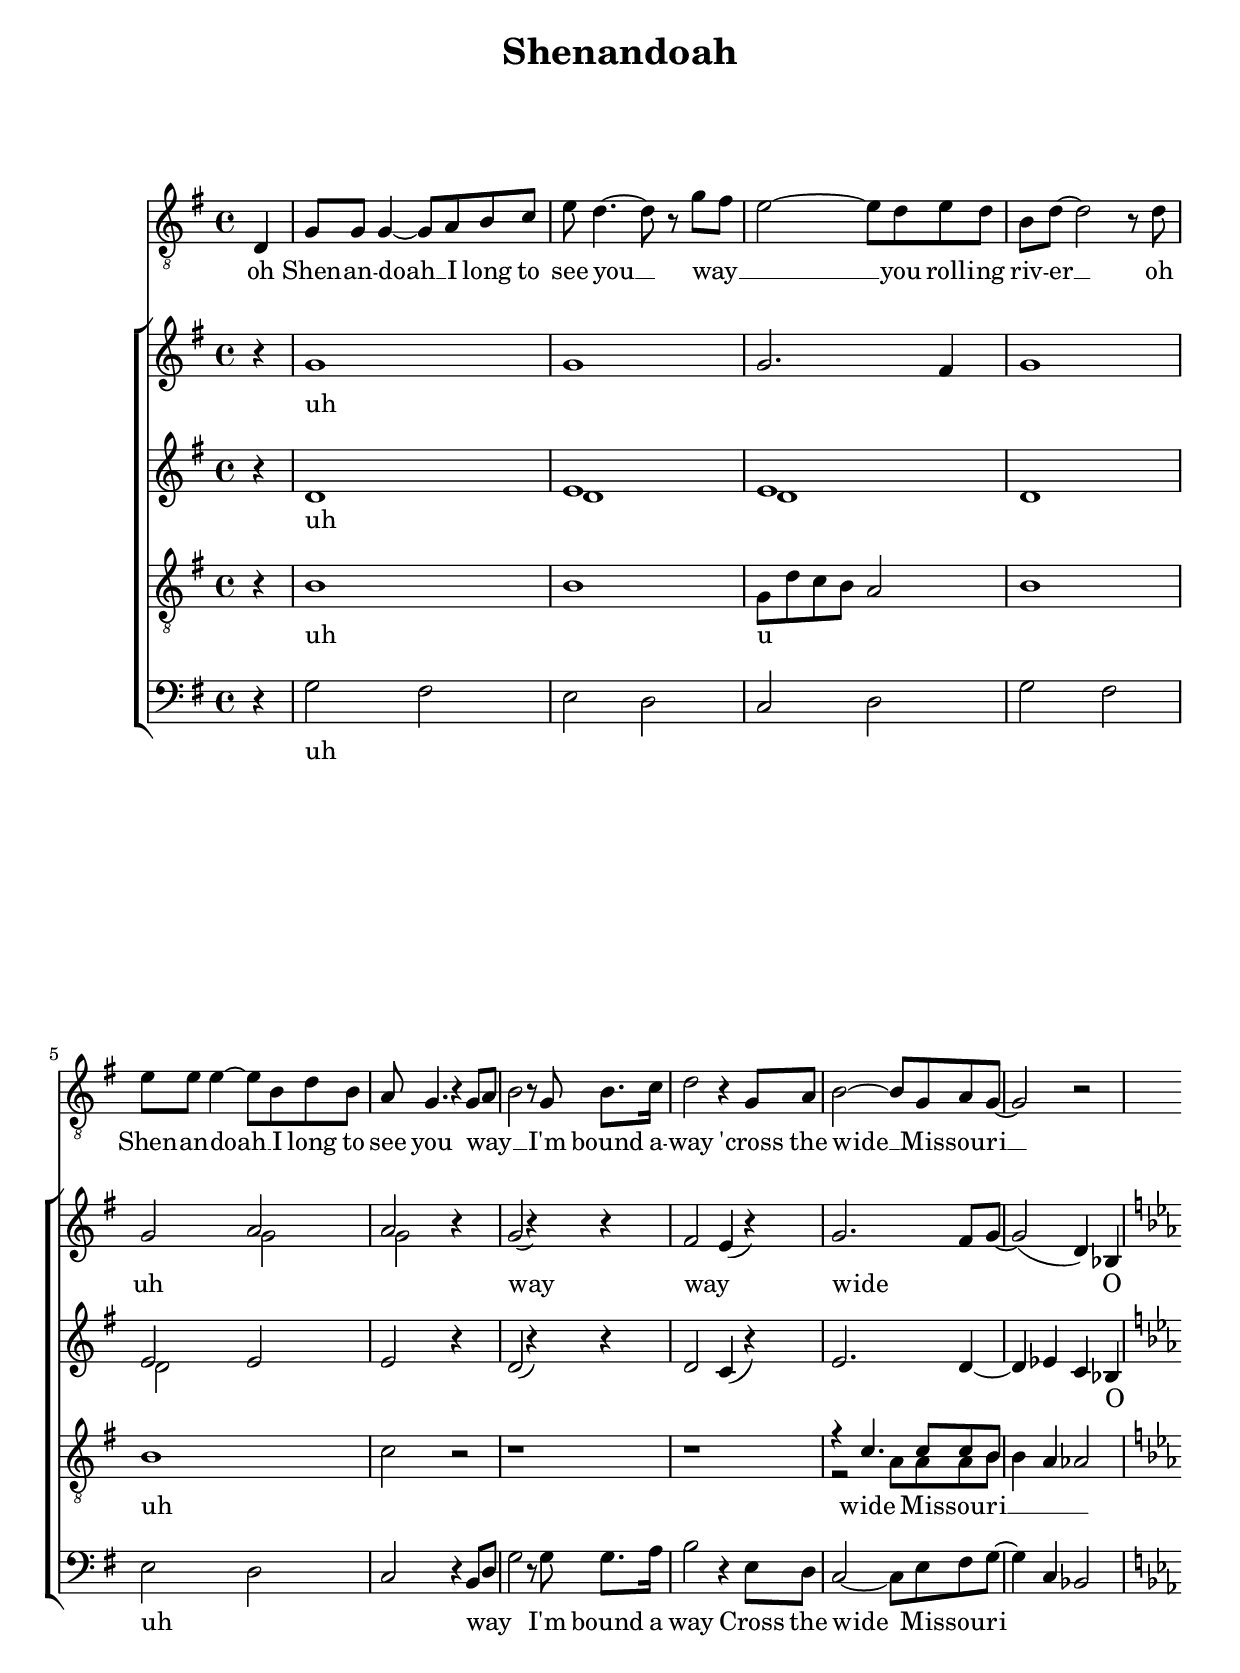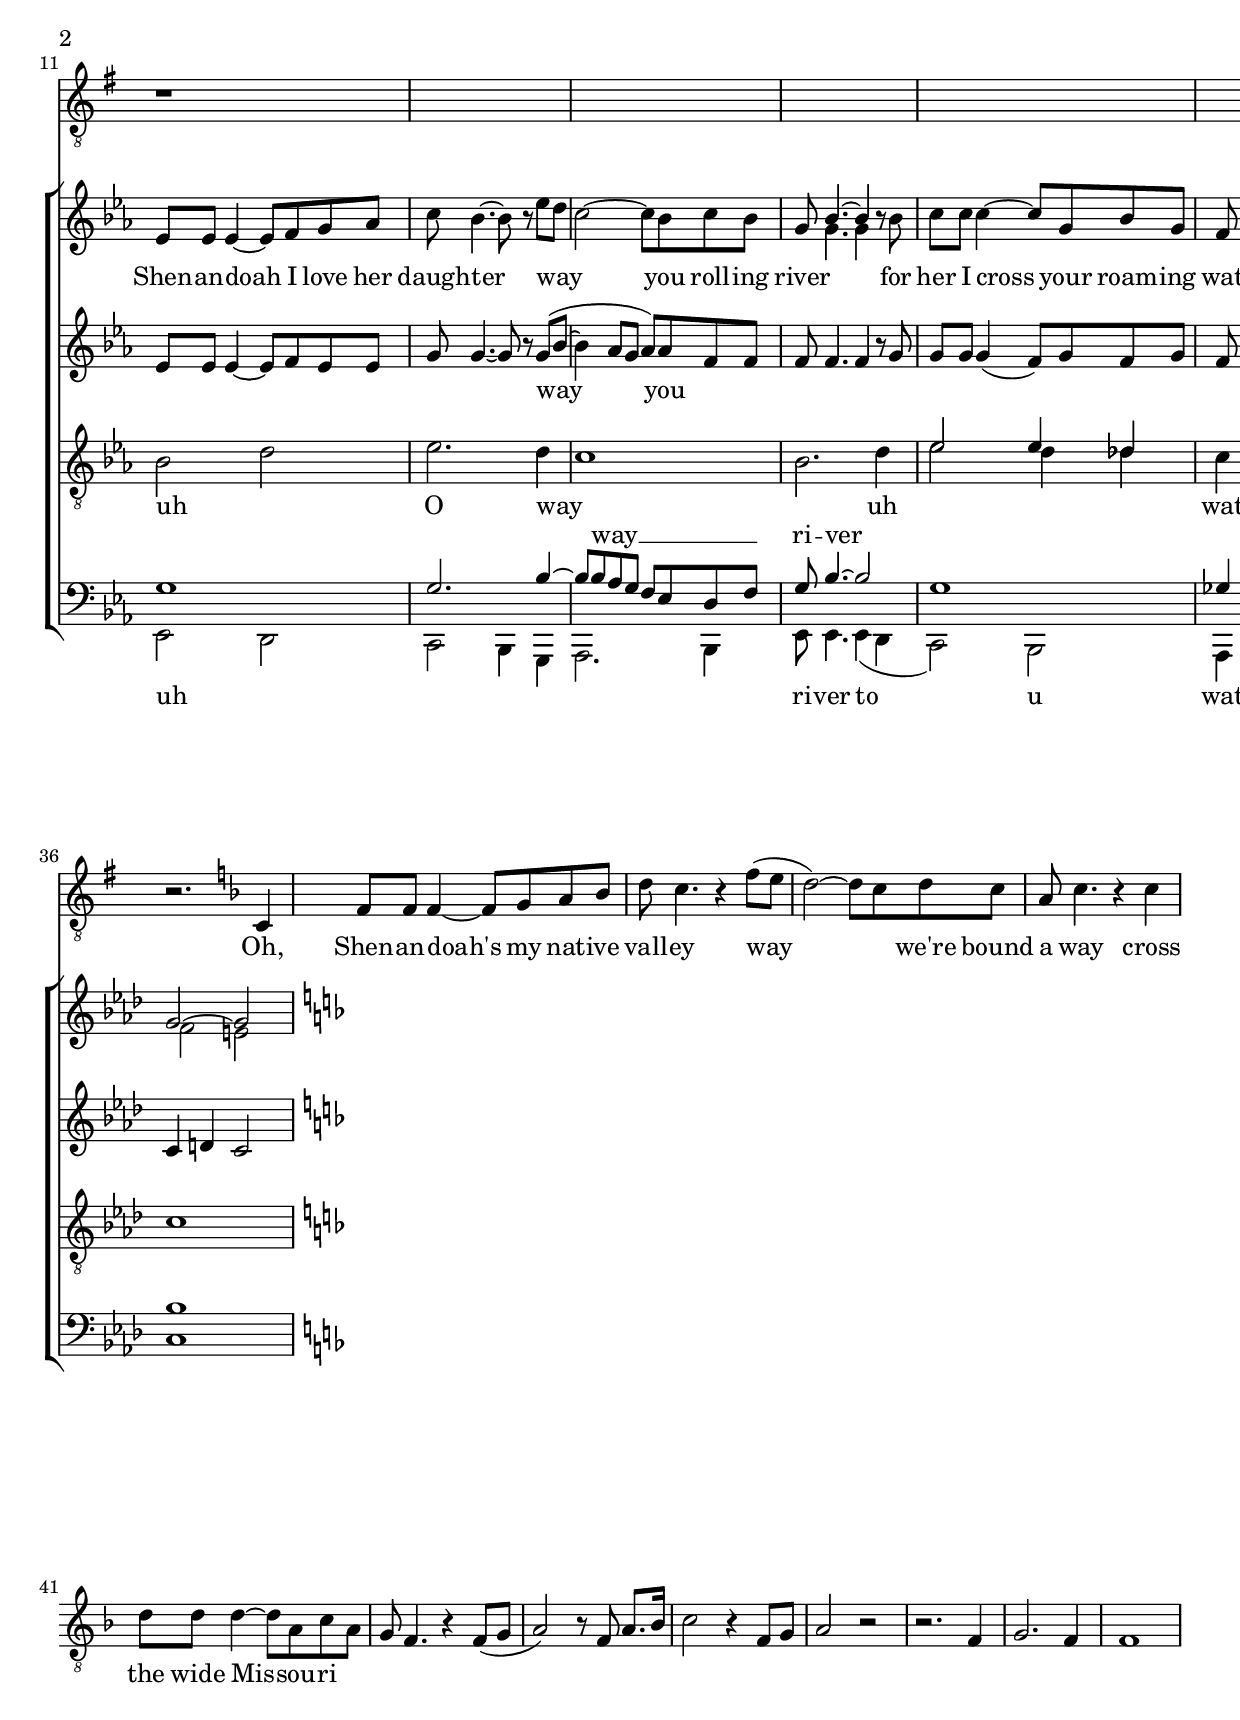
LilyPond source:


\version "2.18.2"

\header {
  title = "Shenandoah"
}

global = {
  \time 4/4
}

solo = \relative c {
  \key g \major
  \partial 4 d4 g8 g g4~ g8 a b c e d4.~ d8 r g fis e2~ e8 d e d b d~ d2 r8 d e e e4~ e8 b d b a g4. r4 g8 a b2 r8 g b8. c16 d2 r4 g,8 a b2~ b8 g a g~ g2 r2

  r1*25 r2.
  \key f \major
  c,4 f8 f f4 ~f8  g a bes | d c4. r4 f8 (e d2) ~d8 c d c | a c4. r4 c | d8 d d4 ~d8 a c a | g f4. r4 f8 (g a2) r8 f a8. bes16 | c2 r4 f,8 g | a2 r2 | r2. f4 | g2. f4 | f1 
}

solo_words = \lyricmode {
  oh Shen -- an -- doah __ I long to see you __ way __ _ _ you roll -- ing riv -- er __ oh Shen -- an -- doah __ I long to see you  way __ _ _ I'm bound a -- way 'cross the wide __ Mis -- sou -- ri __

  Oh, Shen -- an -- doah's my nat -- ive vall -- ey way ___ we're bound a way cross the wide Mis -- sou -- ri
}

soprano_notes = \relative c'' {
  \key g \major 
  \partial 4 r4 g1  g1 g2. fis4 g1 g2 << { a2 a } \\ { g2 g } >> r4*2  g2 (r4) r  fis2 e4 (r4)  g2. fis8 g ~ g2 (d4) bes
  
  \key ees \major 
  ees8 ees ees4 ~ees8 f g aes c bes4. ~bes8 r8 ees8 d c2 ~c8 bes c bes g <<{bes4. ~bes4} \\ {g4. g4}>> r8 bes c c c4 ~c8 g bes g f ees4. r8 bes8 (ees f
  g2) r8 ees g8. aes16 bes2 \glissando f4 ees8 f g2 ~g8 ees f ees ~ees8 f 
  << 
  {
    \voiceOne
    g8 bes ~bes4 cis
  } 
  \new Voice 
  {
    \voiceTwo
    g8 ~g4. b4
  } 
  >> 

  \key fis \major 
  ais8 gis fis2 << {gis4 ais2 cis cis2. cis4 cis2. cis4} \\ {fis,4 fis2 ais b2. gis4 gis2 fis4 gis } >> 
  << {ais1 gis2 gisis ais b } \\ {fis1 fis2 fis fis fis } >> fis4 eis e2

  \key aes \major
  f8 g aes bes c2 ~c1 aes4. c8 aes2 bes4. des8 c4 c
  c1 c1 ~c4 bes aes f 
  <<
   { g2 ~g }
   \\
   { f2 e }
  >>


  \key f \major

}

soprano_words = \lyricmode {
 uh _ _ _ _ uh way way _ wide _ _ O Shen -- an -- doah I love her daugh -- ter way _ _ you roll -- ing river for her I cross your roam -- ing wat -- ers way__
 I'm bound a way __ _ Cross the wide __ _ Mis -- sou -- ri _ _ _ O 
}

alto_notes = \relative c' {
  \key g \major 
  \partial 4 r4 d1 << {e1 e1} \\ {d1 d1} >> d1 << {e2} \\ {d2} >> e2 e2 r4*2 d2 (r4) r4 d2 c4 (r4) e2. d4 ~ d4 ees4 c4 bes4 

  \key ees \major 
  ees8 ees ees4 ~ees8 f8 ees8 ees g g4. ~g8 r8 g (bes ~bes4 aes8 g aes) aes f8 f f8 f4. f4 r8 g8 g g g4 (f8) g f g f ees4. r8 bes8 (ees f
  ees2) r8 ees ees8. f16 g2 \glissando ees ees ~ees8 ees d ees ~ees f4. ~f4 fis

  \key fis \major 
  fis8 dis cis2 cis4 dis2 << { gis4 ais8 gis gis2.. eis8} \\ { eis4 fis8 eis fis2 (eis8) fis8 eis eis} >> eis8 eis4. dis4 eis

  dis8 dis dis4 (e8) e e e cis dis4. d2 cis2 dis4 << {dis4} \\ {cis4} >> cis2 c4 c

  \key aes \major
  f2 r8 aes g ees f ees16 f ~f4 r2 des8 ees f4 ~f2 des e4 g
  aes2 ~aes8 aes g aes f ees16 f ~f4 r4 r8 ees f aes g ees f ees c (des) c4 d c2  

  \key f \major
}
alto_words = \lyricmode {
  uh _ _ _ _ _ _ _ _ _ _  O _ _ _ _ _ _  _ _ way you
}


tenor_notes = \relative c' {
  \key g \major 
  \partial 4 r4 b1 b g8 d' c b a2 b1 b c2 r r1 r 

  <<
  {
    \voiceOne
    r4 c4. c8 c b
  } 
  \new Voice {
    \voiceTwo 
    r2 a8 a a b
  }
  >> \oneVoice

  b4 a aes2

  \key ees \major 
  bes2 d ees2. d4 c1 bes2. d4 << {ees2 ees4 des} \\ {ees2 d4 des} >> c4 ces2 aes4

  << 
    \new Voice = "tenorI"
    { 
      \voiceOne
      bes8 bes ees d c2 | ees8 d bes g ges2 | bes2.. aes8 | g4 c des dis 
    }
    \new Voice = "tenorII"
    {
      \voiceTwo
      bes2 aes | bes c | bes2.. aes8 | g4 aes bes b
    }
  >>

  \key fis \major 
  <<
    { cis8 (cis8 cis4 ~cis8) gis ais b }
    \\
    { ais8 (ais8 ais4 ~ais8) gis ais b }
  >>

  dis8 cis4. ~cis4 fis8 eis dis2 ~dis8 cis dis cis ais8 cis4. ~cis4 r8 cis8 
  % 22-26 2 tenors with baritones 
  % b4 ais4 ~ais4 ais8 cis ~cis b4 ais8 b ais b b ais ais4. ais4 r8 cis8
  
  dis8 dis dis4 ~dis8 ais cis ais gis fis4. ~fis8 fis << {fis8 gis ais2 (b) ais1 } \\ { fis8 gis ais2 ~ais8 fis gis4 fis2 r4 c }>>

  \key aes \major
  <<
    {
      aes'8 bes c f ees2 f8 ees16 f ~f4 r8 des8 ees des c2 r8 f,8 ees' c bes c des bes c4 g'
      aes2 ~aes8 aes g aes f8 ees16 f ~f4
    }
    \\
    {
      aes,2 ~aes aes8 bes aes g f4 e f2 r8 f8 ees' c bes c des bes c4 c
      c8 g aes bes c2 c
    }
  >>

  r4 c c8 ees c bes des bes c (des) c1
  \key f \major

}
tenor_words = \lyricmode {
   uh _ u _ _ _ _ _ uh _ wide Mis -- sou -- ri __ _ _  _ uh _ O way _ _ uh wat -- ers way
}
tenorI_words = \lyricmode {
  \skip 8 way _ _ _ to do do do do
}
tenorII_words = \lyricmode {
  \skip 1 \skip 1 \skip 1 O uh _ _ _ _ Tis
}

bass_notes = \relative c' {
  \key g \major 
  \partial 4 r4 g2 fis e d c d g fis e d c r4 b8 d g2 r8 g g8. a16 b2 r4 e,8 d c2~c8 e fis g~g4 c,4 bes2
  
  \key ees \major << 
    \new Voice = "bari" { 
      \voiceOne
      g'1 g2. bes4 ~bes8 bes aes g f ees d f g bes4. ~bes2 g1 ges4 f2 fis4 
      g2 ees ees ees g4 aes bes2 ees,2. cis4


    } 
    \new Voice = "bass"
    { 
      \voiceTwo
      ees,2 d c bes4 g aes2. bes4 ees8 ees4. ees4 (d c2) bes aes4 des2 ces4 
      bes2 aes g aes bes2. d4 ees'2. cis4
    }
  >>
  \oneVoice

  \key fis \major 
  << 
    {
      \voiceOne
      fis8 fis fis4 ~fis8 gis ais b b4 ais ~ais ais8 cis ~cis b4 ais8 b ais b b ais8 ais4. ais4. ais8
      ais8 ais ais4 ~ais8 ais ais ais gis fis4. ~fis8 fis fis gis ais4 b fis8 fis gis4 ais2 aes4 bes
    }
    \new Voice
    {
      \voiceTwo
      fis8 fis fis4 (eis2) dis2 cis4 ais b2. cis4 ais2 fis'4 eis
      dis2 cis4 ais b2 bis cis4 dis gis, cis fis2. c4
    }
  >>
  \oneVoice

  \key aes \major
  f2 ees 
  <<
    {
      \voiceOne
      aes8 bes aes g f4 e f1 f2 g4 bes
      aes8 g aes bes c2 aes2 r8 aes4. aes8 c aes g aes e f g bes1 
    }
    \new Voice
    {
      \voiceTwo
      des,2. c4 bes2 aes g2 c4 e
      f2 ees des (f) des8 f ees c bes g aes a c1
    }
  >>
  \oneVoice

  \key f \major
}

basses_words = \lyricmode {
  uh _ _ _ _ _ _ _  uh _ _ way_ _ _  I'm bound a way Cross the wide Mis -- sou -- ri _ _
}
bass_words = \lyricmode {
  uh _ _ _ _ _ _ ri -- ver to u wat -- ers way _ uh uh O uh _ _ Tis
}
bari_words = \lyricmode {
  \skip 1 \skip 1 \skip 4. way __ _ _ _ _ _ _  ri -- ver _ 
} 

\score {
<<
  \new Staff <<
    \new Voice = "solo" <<
      \clef "treble_8"
      \global
      \solo
    >>

    \lyricsto "solo" \new Lyrics \solo_words
  >>
  \new ChoirStaff <<
    \new Staff <<
      \new Voice = "soprano" <<
        \global
        \soprano_notes
      >>
      \lyricsto "soprano" \new Lyrics \soprano_words
    >>
    \new Staff <<
      \new Voice = "alto" <<
        \global
        \alto_notes
      >>
      \lyricsto "alto" \new Lyrics \alto_words
    >>
    \new Staff = "tenorStaff" <<
      \new Voice = "tenor" <<
        \clef "treble_8"
        \global
        \tenor_notes
      >>
      \lyricsto "tenor" \new Lyrics \tenor_words

      \new Lyrics \with { alignAboveContext = #"tenorStaff" }
        \lyricsto "tenorI" \tenorI_words

      \new Lyrics 
        \lyricsto "tenorII" \tenorII_words  
    >>
    \new Staff = "bassStaff" <<
      \new Voice = "basses" <<
        \clef bass
        \global
        \bass_notes
      >>
      \lyricsto "basses" \new Lyrics \basses_words

      \new Lyrics \with { alignAboveContext = #"bassStaff" }
        \lyricsto "bari" \bari_words

      \new Lyrics 
        \lyricsto "bass" \bass_words  
    >>
  >>
>>
}